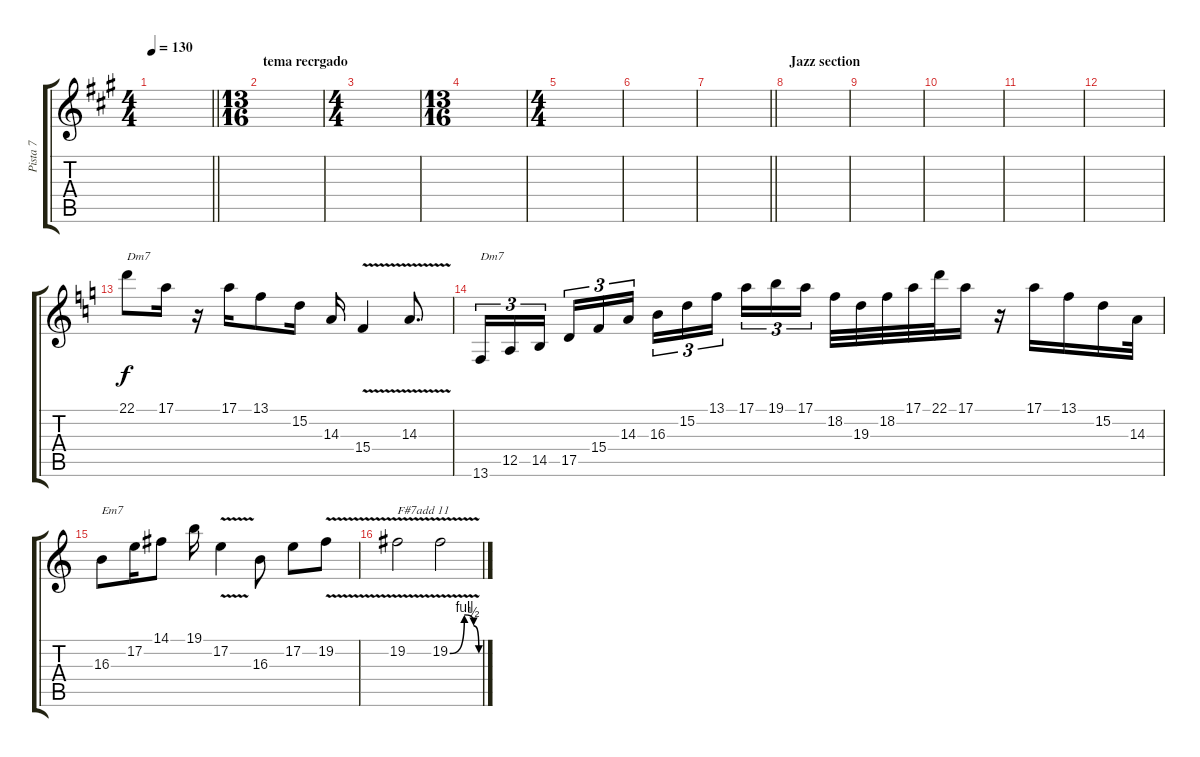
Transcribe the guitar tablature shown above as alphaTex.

\track ("Pista 7" "Pista 7") {instrument pad1newage}
\staff {score tabs}
\tuning (E4 B3 G3 D3 A2 E2) {hide}
\ts (4 4)
\tempo 130
\clef g2
\barLineRight lightlight
\ks a
|
\ts (13 16)
\section ("" "tema recrgado")
|
\ts (4 4)
|
\ts (13 16)
|
\ts (4 4)
|
|
\barLineRight lightlight
|
\section ("" "Jazz section")
|
|
|
|
|
\ks c
22.1.8{txt "Dm7"} 17.1.16 r.16 17.1.16 13.1.8 15.2.16 14.3.16 15.4{v}.4 14.3{v}.8{d} |
13.6.16{tu (3 2) txt "Dm7"} 12.5.16{tu (3 2)} 14.5.16{tu (3 2) beam splitsecondary} 17.5.16{tu (3 2)} 15.4.16{tu (3 2)} 14.3.16{tu (3 2)} 16.3.16{tu (3 2)} 15.2.16{tu (3 2)} 13.1.16{tu (3 2) beam splitsecondary} 17.1.16{tu (3 2)} 19.1.16{tu (3 2)} 17.1.16{tu (3 2)} 18.2.32 19.3.32 18.2.32 17.1.32 22.1.32 17.1.16 r.16 17.1.16 13.1.16 15.2.16 14.3.32 |
16.3.8{txt "Em7"} 17.2.16 14.1.8 19.1.16 17.2{v}.4 16.3.8 17.2.8 19.2{v}.8 |
19.2{v}.2{txt "F#7add 11"} 19.2{be (custom 0 0 30 4 49 2 60 0) v}.2
